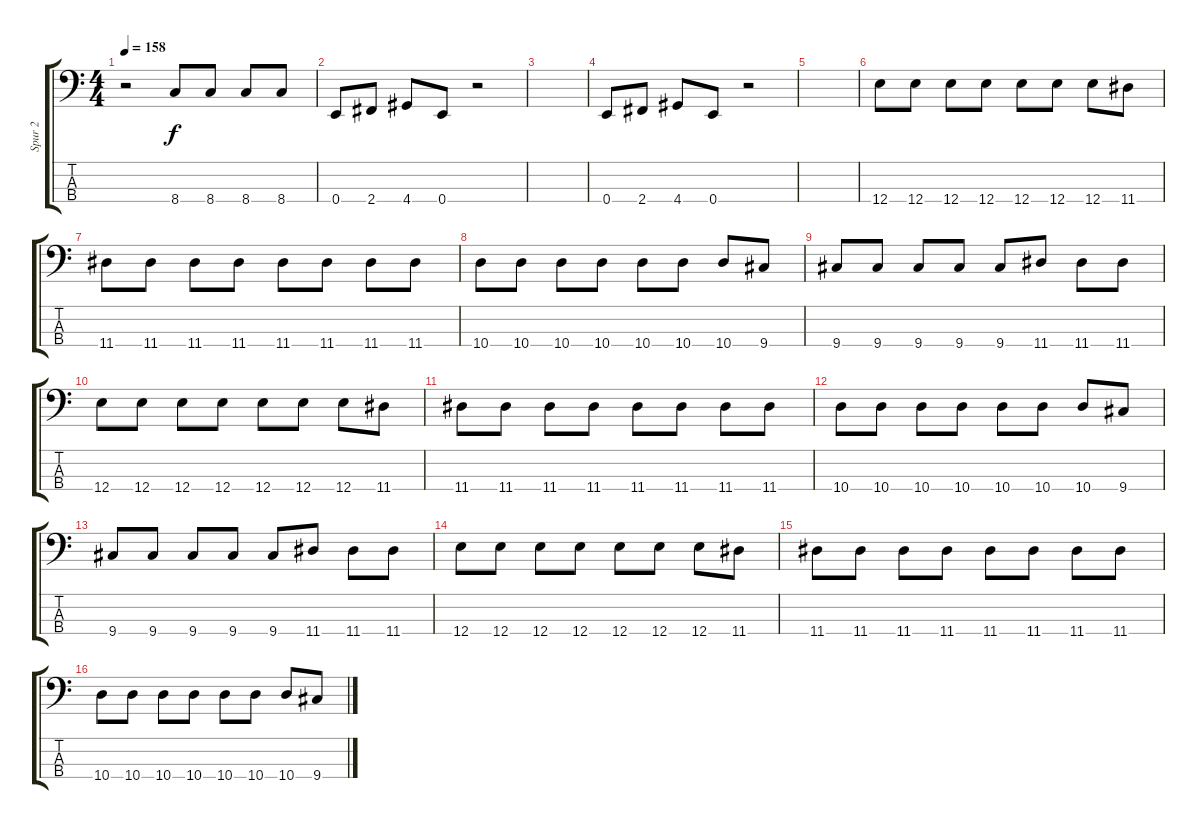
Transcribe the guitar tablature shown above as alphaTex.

\track ("Spur 2" "Spur 2") {instrument electricbassfinger}
\staff {score tabs}
\tuning (G2 D2 A1 E1) {hide}
\ts (4 4)
\tempo 158
\clef f4
\ks c
r.2{dy f} 8.4.8 8.4.8 8.4.8 8.4.8 |
0.4.8 2.4.8 4.4.8 0.4.8 r.2 |
|
0.4.8 2.4.8 4.4.8 0.4.8 r.2 |
|
12.4.8 12.4.8 12.4.8 12.4.8 12.4.8 12.4.8 12.4.8 11.4.8 |
11.4.8 11.4.8 11.4.8 11.4.8 11.4.8 11.4.8 11.4.8 11.4.8 |
10.4.8 10.4.8 10.4.8 10.4.8 10.4.8 10.4.8 10.4.8 9.4.8 |
9.4.8 9.4.8 9.4.8 9.4.8 9.4.8 11.4.8 11.4.8 11.4.8 |
12.4.8 12.4.8 12.4.8 12.4.8 12.4.8 12.4.8 12.4.8 11.4.8 |
11.4.8 11.4.8 11.4.8 11.4.8 11.4.8 11.4.8 11.4.8 11.4.8 |
10.4.8 10.4.8 10.4.8 10.4.8 10.4.8 10.4.8 10.4.8 9.4.8 |
9.4.8 9.4.8 9.4.8 9.4.8 9.4.8 11.4.8 11.4.8 11.4.8 |
12.4.8 12.4.8 12.4.8 12.4.8 12.4.8 12.4.8 12.4.8 11.4.8 |
11.4.8 11.4.8 11.4.8 11.4.8 11.4.8 11.4.8 11.4.8 11.4.8 |
10.4.8 10.4.8 10.4.8 10.4.8 10.4.8 10.4.8 10.4.8 9.4.8
